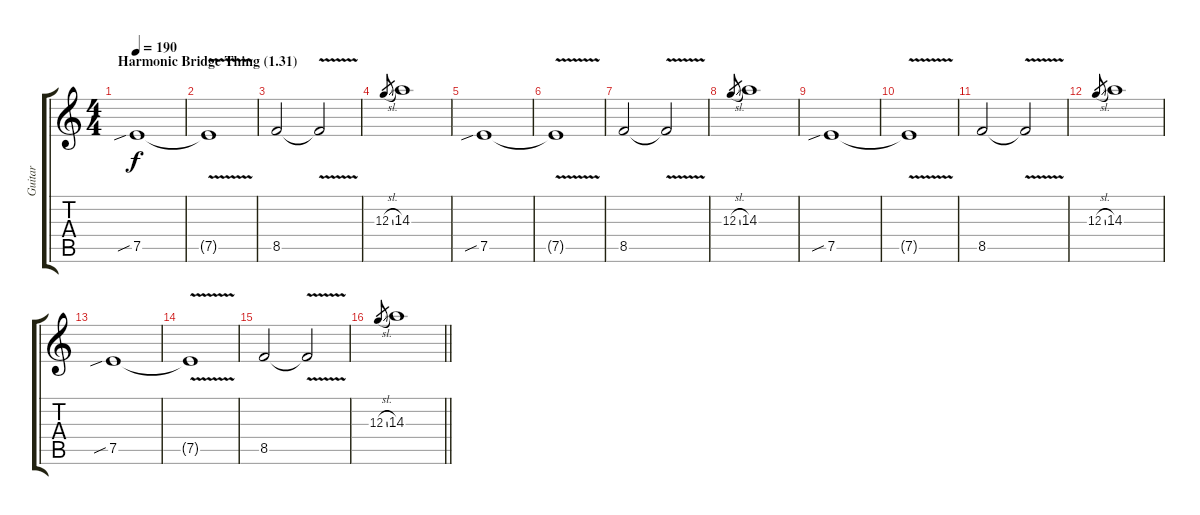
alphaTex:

\track ("Guitar" "Guitar") {instrument distortionguitar}
\staff {score tabs}
\tuning (E4 B3 G3 D3 A2 D2) {hide}
\ts (4 4)
\section ("" "Harmonic Bridge Thing (1.31)")
\tempo 190
\clef g2
\ks c
7.5{sib}.1{dy f} |
7.5{v t}.1 |
8.5.2 8.5{v t}.2 |
12.3{sl}.8{gr} 14.3.1 |
7.5{sib}.1 |
7.5{v t}.1 |
8.5.2 8.5{v t}.2 |
12.3{sl}.8{gr} 14.3.1 |
7.5{sib}.1 |
7.5{v t}.1 |
8.5.2 8.5{v t}.2 |
12.3{sl}.8{gr} 14.3.1 |
7.5{sib}.1 |
7.5{v t}.1 |
8.5.2 8.5{v t}.2 |
\barLineRight lightlight
12.3{sl}.8{gr} 14.3.1
